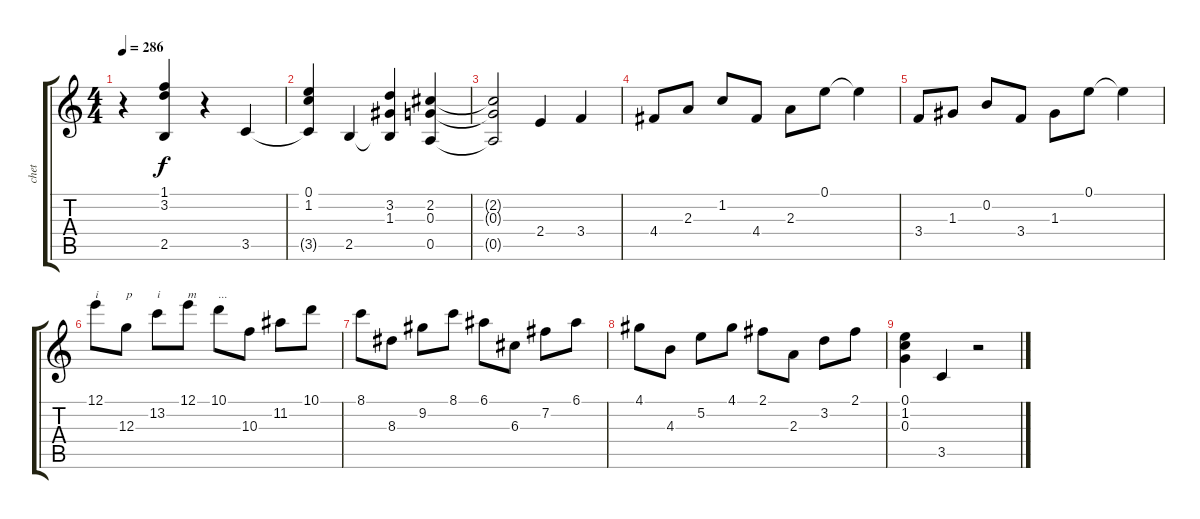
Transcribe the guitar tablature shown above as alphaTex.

\track ("chet" "chet") {instrument acousticguitarnylon}
\staff {score tabs}
\tuning (E4 B3 G3 D3 A2 E2) {hide}
\ts (4 4)
\tempo 286
\clef g2
\ks c
r.4{dy f} (1.1 3.2 2.5).4 r.4 3.5.4 |
(0.1 1.2 3.5{t}).4 2.5.4 (3.2 1.3 2.5{t}).4 (2.2 0.3 0.5).4 |
(2.2{t} 0.3{t} 0.5{t}).2 2.4.4 3.4.4 |
4.4.8 2.3.8 1.2.8 4.4.8 2.3.8 0.1.8 0.1{t}.4 |
3.4.8 1.3.8 0.2.8 3.4.8 1.3.8 0.1.8 0.1{t}.4 |
12.1.8{txt "i"} 12.3.8{txt "p"} 13.2.8{txt "i"} 12.1.8{txt "m"} 10.1.8{txt "..."} 10.3.8 11.2.8 10.1.8 |
8.1.8 8.3.8 9.2.8 8.1.8 6.1.8 6.3.8 7.2.8 6.1.8 |
4.1.8 4.3.8 5.2.8 4.1.8 2.1.8 2.3.8 3.2.8 2.1.8 |
(0.1 1.2 0.3).4 3.5.4 r.2
